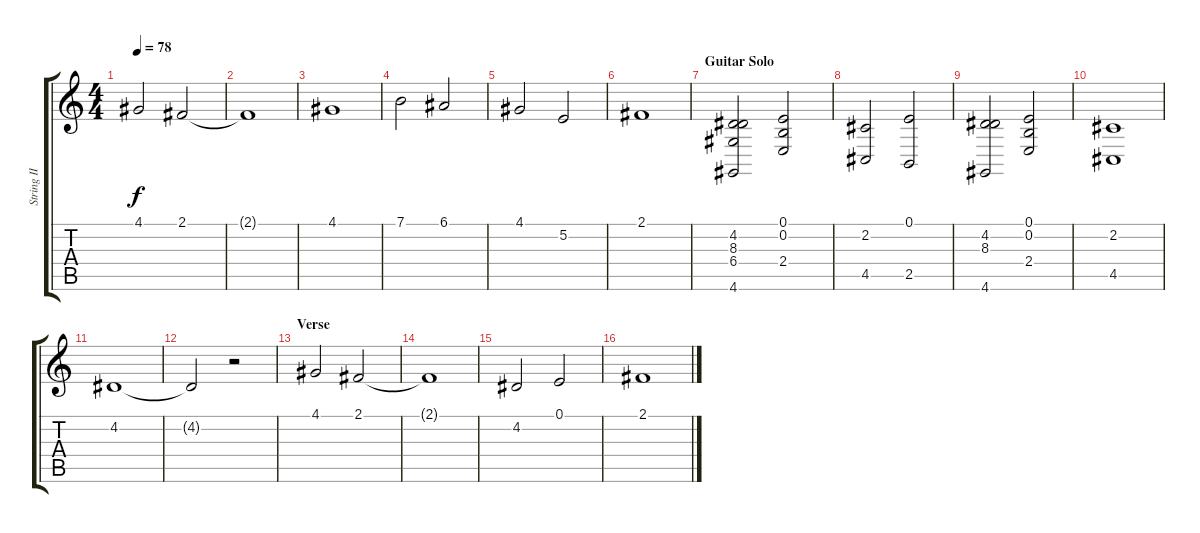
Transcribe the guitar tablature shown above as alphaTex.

\track ("String II" "String II") {instrument stringensemble1}
\staff {score tabs}
\tuning (E4 B3 G3 D3 A2 E2) {hide}
\ts (4 4)
\tempo 78
\clef g2
\ks c
4.1.2{dy f} 2.1.2 |
2.1{t}.1 |
4.1.1 |
7.1.2 6.1.2 |
4.1.2 5.2.2 |
2.1.1 |
\section ("" "Guitar Solo")
(4.2 8.3 6.4 4.6).2{volume 11} (0.1 0.2 2.4).2 |
(2.2 4.5).2 (0.1 2.5).2 |
(4.2 8.3 4.6).2 (0.1 0.2 2.4).2 |
(2.2 4.5).1 |
4.2.1 |
4.2{t}.2 r.2 |
\section ("" "Verse")
4.1.2 2.1.2 |
2.1{t}.1 |
4.2.2 0.1.2 |
2.1.1
